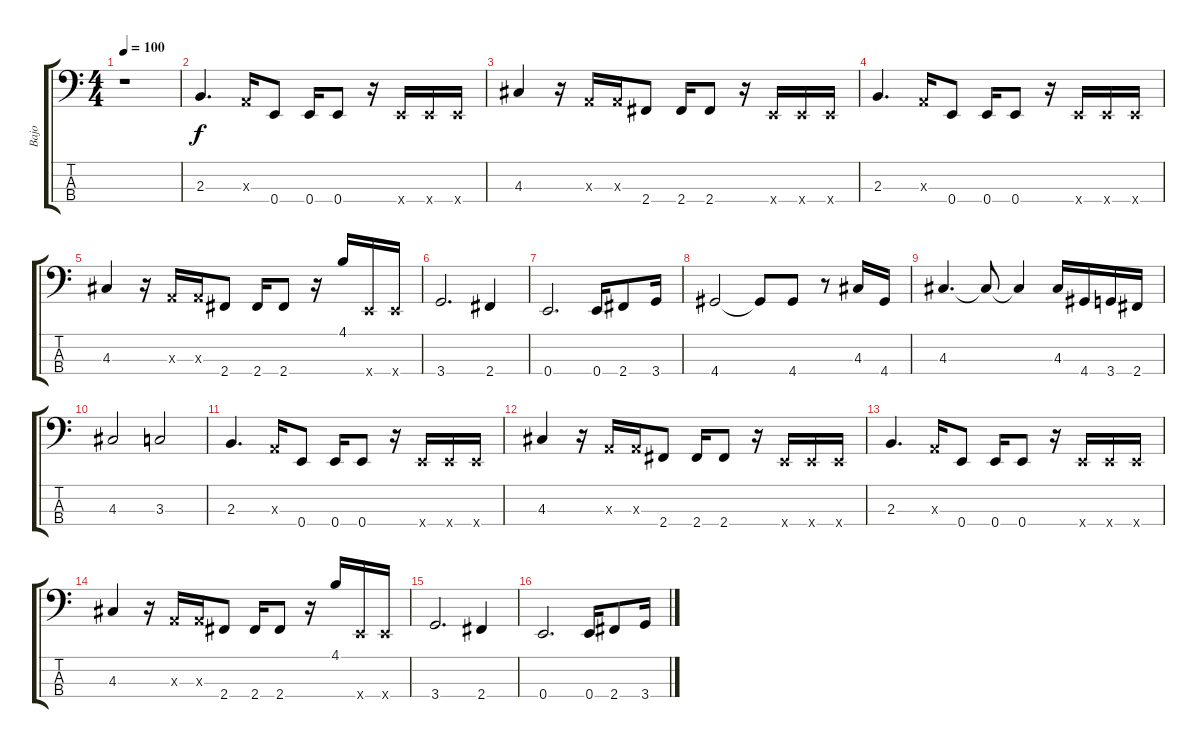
\track ("Bajo" "Bajo") {instrument slapbass1}
\staff {score tabs}
\tuning (G2 D2 A1 E1) {hide}
\ts (4 4)
\tempo 100
\clef f4
\ks c
r.1{dy f instrument slapbass1} |
2.3.4{d} 0.3{x}.16 0.4.8 0.4.16 0.4.8 r.16 0.4{x}.16 0.4{x}.16 0.4{x}.16 |
4.3.4 r.16 0.3{x}.16 0.3{x}.16 2.4.8 2.4.16 2.4.8 r.16 0.4{x}.16 0.4{x}.16 0.4{x}.16 |
2.3.4{d} 0.3{x}.16 0.4.8 0.4.16 0.4.8 r.16 0.4{x}.16 0.4{x}.16 0.4{x}.16 |
4.3.4 r.16 0.3{x}.16 0.3{x}.16 2.4.8 2.4.16 2.4.8 r.16 4.1.16 0.4{x}.16 0.4{x}.16 |
3.4.2{d volume 11 instrument electricbassfinger} 2.4.4 |
0.4.2{d} 0.4.16 2.4.8 3.4.16 |
4.4.2 4.4{t}.8 4.4.8 r.8 4.3.16 4.4.16 |
4.3.4{d} 4.3{t}.8 4.3{t}.4 4.3.16 4.4.16 3.4.16 2.4.16 |
4.3.2 3.3.2 |
2.3.4{d instrument slapbass1} 0.3{x}.16 0.4.8 0.4.16 0.4.8 r.16 0.4{x}.16 0.4{x}.16 0.4{x}.16 |
4.3.4 r.16 0.3{x}.16 0.3{x}.16 2.4.8 2.4.16 2.4.8 r.16 0.4{x}.16 0.4{x}.16 0.4{x}.16 |
2.3.4{d} 0.3{x}.16 0.4.8 0.4.16 0.4.8 r.16 0.4{x}.16 0.4{x}.16 0.4{x}.16 |
4.3.4 r.16 0.3{x}.16 0.3{x}.16 2.4.8 2.4.16 2.4.8 r.16 4.1.16 0.4{x}.16 0.4{x}.16 |
3.4.2{d volume 11 instrument electricbassfinger} 2.4.4 |
0.4.2{d} 0.4.16 2.4.8 3.4.16
